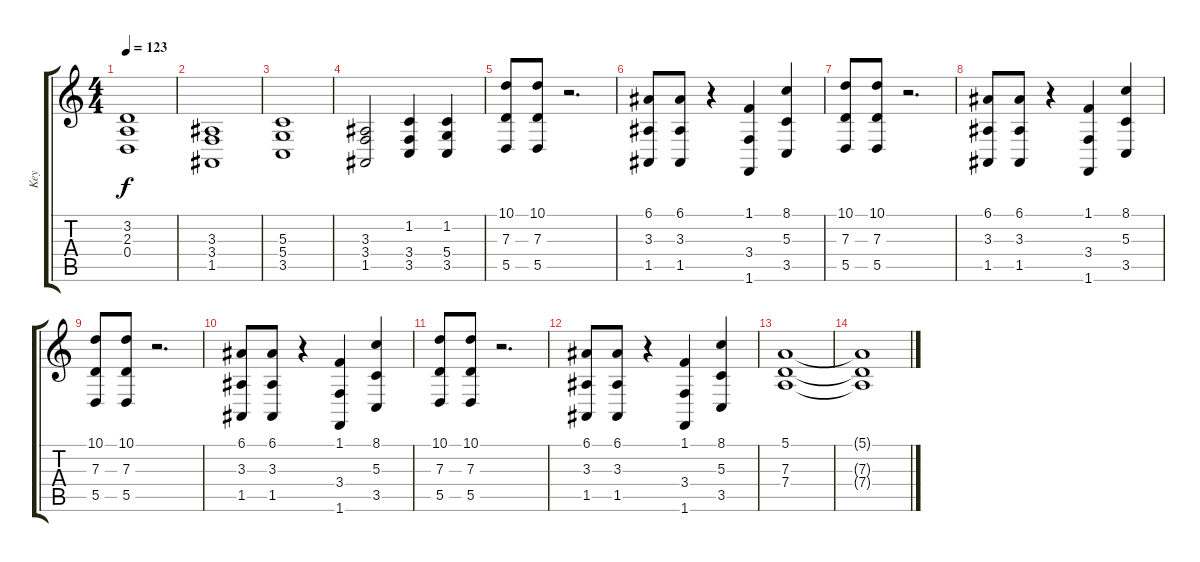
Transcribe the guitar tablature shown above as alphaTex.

\track ("Key" "Key") {instrument stringensemble1}
\staff {score tabs}
\tuning (E4 B3 G3 D3 A2 E2) {hide}
\ts (4 4)
\tempo 123
\clef g2
\ks c
(3.2 2.3 0.4).1{dy f} |
(3.3 3.4 1.5).1 |
(5.3 5.4 3.5).1 |
(3.3 3.4 1.5).2 (1.2 3.4 3.5).4 (1.2 5.4 3.5).4 |
(10.1 7.3 5.5).8 (10.1 7.3 5.5).8 r.2{d} |
(6.1 3.3 1.5).8 (6.1 3.3 1.5).8 r.4 (1.1 3.4 1.6).4 (8.1 5.3 3.5).4 |
(10.1 7.3 5.5).8 (10.1 7.3 5.5).8 r.2{d} |
(6.1 3.3 1.5).8 (6.1 3.3 1.5).8 r.4 (1.1 3.4 1.6).4 (8.1 5.3 3.5).4 |
(10.1 7.3 5.5).8 (10.1 7.3 5.5).8 r.2{d} |
(6.1 3.3 1.5).8 (6.1 3.3 1.5).8 r.4 (1.1 3.4 1.6).4 (8.1 5.3 3.5).4 |
(10.1 7.3 5.5).8 (10.1 7.3 5.5).8 r.2{d} |
(6.1 3.3 1.5).8 (6.1 3.3 1.5).8 r.4 (1.1 3.4 1.6).4 (8.1 5.3 3.5).4 |
(5.1 7.3 7.4).1 |
(5.1{t} 7.3{t} 7.4{t}).1
